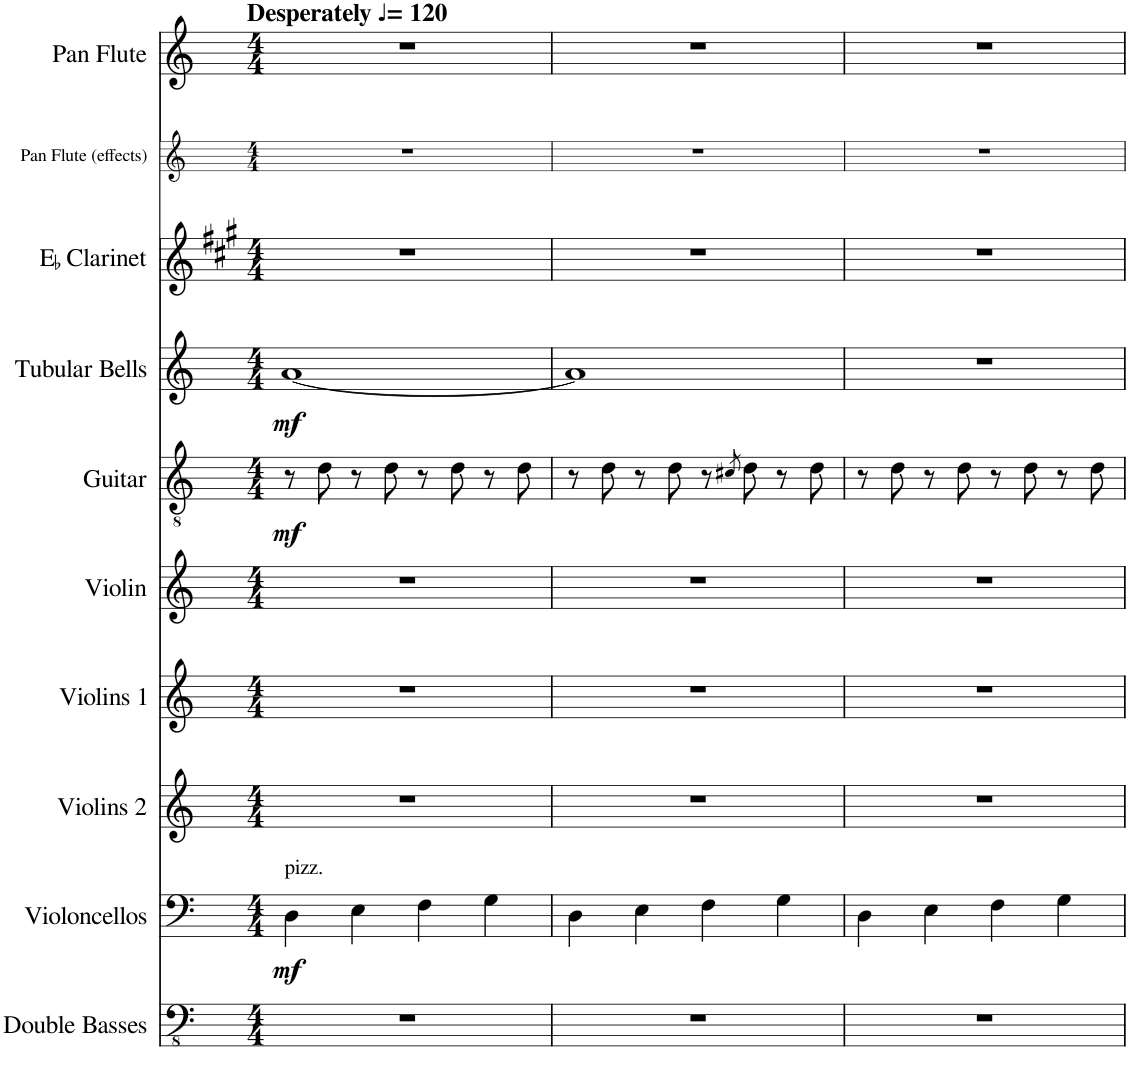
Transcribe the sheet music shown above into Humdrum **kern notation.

**kern	**kern	**dynam	**kern	**kern	**kern	**kern	**dynam	**kern	**dynam	**kern	**kern	**kern
*part10	*part9	*part9	*part8	*part7	*part6	*part5	*part5	*part4	*part4	*part3	*part2	*part1
*staff10	*staff9	*staff9	*staff8	*staff7	*staff6	*staff5	*staff5	*staff4	*staff4	*staff3	*staff2	*staff1
*I"Double Basses	*I"Violoncellos	*	*I"Violins 2	*I"Violins 1	*I"Violin	*I"Guitar	*	*I"Tubular Bells	*	*I"EaccidentalFlat Clarinet	*I"Pan Flute (effects)	*I"Pan Flute
*I'Dbs.	*I'Vlcs.	*	*I'Vlns. 2	*I'Vlns. 1	*I'Vln.	*I'Guit.	*	*I'Tu. Be.	*	*I'EaccidentalFlat Cl.	*I'Pn. Fl. *	*I'Pn. Fl.
*	*	*	*	*	*	*	*	*	*	*	*stria5	*
*clefFv4	*clefF4	*	*clefG2	*clefG2	*clefG2	*clefGv2	*	*clefG2	*	*clefG2	*clefG2	*clefG2
*	*	*	*	*	*	*	*	*	*	*Trd-2c-3	*	*
*k[]	*k[]	*	*k[]	*k[]	*k[]	*k[]	*	*k[]	*	*k[f#c#g#]	*k[]	*k[]
*M4/4	*M4/4	*	*M4/4	*M4/4	*M4/4	*M4/4	*	*M4/4	*	*M4/4	*M4/4	*M4/4
=1	=1	=1	=1	=1	=1	=1	=1	=1	=1	=1	=1	=1
!	!	!	!	!	!	!	!	!	!	!	!	!LO:TX:a:B:t=Desperately ♩= 120
!	!LO:TX:a:t=pizz.	!	!	!	!	!	!	!	!	!	!	!
!	!	!LO:DY:b	!	!	!	!	!LO:DY:b	!	!LO:DY:b	!	!	!
1r	4D\	mf	1r	1r	1r	8r	mf	[1a	mf	1r	1r	1r
.	.	.	.	.	.	8d\	.	.	.	.	.	.
.	4E\	.	.	.	.	8r	.	.	.	.	.	.
.	.	.	.	.	.	8d\	.	.	.	.	.	.
.	4F\	.	.	.	.	8r	.	.	.	.	.	.
.	.	.	.	.	.	8d\	.	.	.	.	.	.
.	4G\	.	.	.	.	8r	.	.	.	.	.	.
.	.	.	.	.	.	8d\	.	.	.	.	.	.
=2	=2	=2	=2	=2	=2	=2	=2	=2	=2	=2	=2	=2
1r	4D\	.	1r	1r	1r	8r	.	1a]	.	1r	1r	1r
.	.	.	.	.	.	8d\	.	.	.	.	.	.
.	4E\	.	.	.	.	8r	.	.	.	.	.	.
.	.	.	.	.	.	8d\	.	.	.	.	.	.
.	4F\	.	.	.	.	8r	.	.	.	.	.	.
.	.	.	.	.	.	8qc#X/	.	.	.	.	.	.
.	.	.	.	.	.	8d\	.	.	.	.	.	.
.	4G\	.	.	.	.	8r	.	.	.	.	.	.
.	.	.	.	.	.	8d\	.	.	.	.	.	.
=3	=3	=3	=3	=3	=3	=3	=3	=3	=3	=3	=3	=3
1r	4D\	.	1r	1r	1r	8r	.	1r	.	1r	1r	1r
.	.	.	.	.	.	8d\	.	.	.	.	.	.
.	4E\	.	.	.	.	8r	.	.	.	.	.	.
.	.	.	.	.	.	8d\	.	.	.	.	.	.
.	4F\	.	.	.	.	8r	.	.	.	.	.	.
.	.	.	.	.	.	8d\	.	.	.	.	.	.
.	4G\	.	.	.	.	8r	.	.	.	.	.	.
.	.	.	.	.	.	8d\	.	.	.	.	.	.
=	=	=	=	=	=	=	=	=	=	=	=	=
*-	*-	*-	*-	*-	*-	*-	*-	*-	*-	*-	*-	*-
